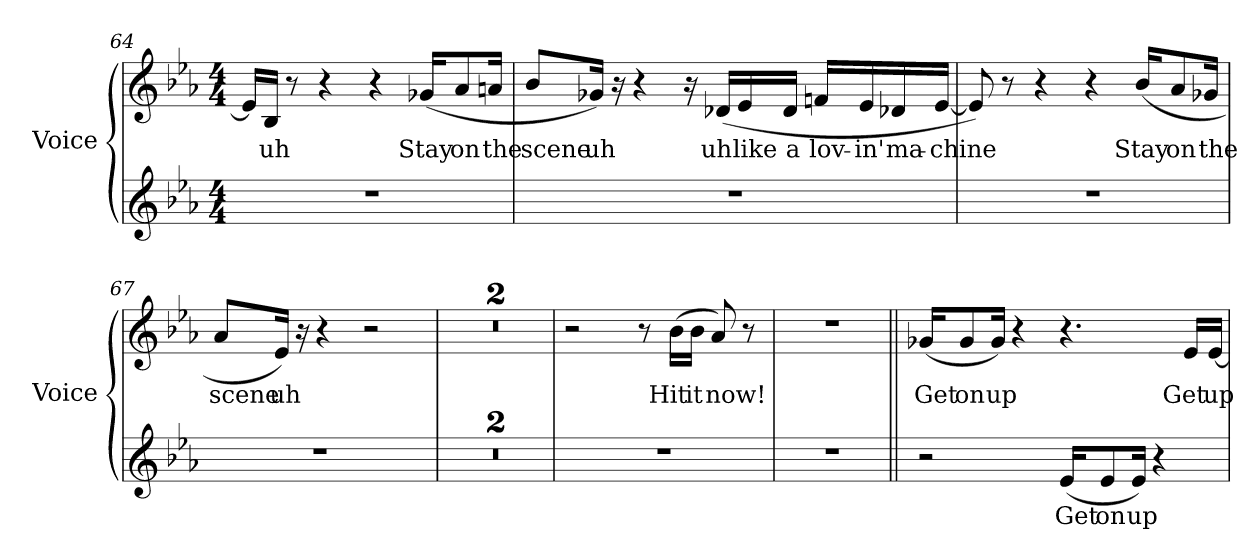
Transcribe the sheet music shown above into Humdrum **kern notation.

**kern	**text	**kern	**text
*part2	*part2	*part1	*part1
*staff2	*staff2	*staff1	*staff1
*I"Voice	*	*I"Voice	*
*I'Voice	*	*I'Voice	*
*clefG2	*	*clefG2	*
*k[b-e-a-]	*	*k[b-e-a-]	*
*E-:	*	*E-:	*
*M4/4	*	*M4/4	*
=64	=64	=64	=64
1r	.	16e-i/LL]	.
!	!	!	!LO:LY:b:color=#000000
.	.	16B-i/JJ	uh
.	.	8r	.
.	.	4r	.
.	.	4r	.
!	!	!	!LO:LY:b:color=#000000
.	.	(16g-Xi/KL	Stay
!	!	!	!LO:LY:b:color=#000000
.	.	8a-i/	on
!	!	!	!LO:LY:b:color=#000000
.	.	16ani/Jk	the
!!LO:LB:g=z
=65	=65	=65	=65
!	!	!	!LO:LY:b:color=#000000
1r	.	8b-i/L	scene
!	!	!	!LO:LY:b:color=#000000
.	.	16g-Xi/Jk)	uh
.	.	16r	.
.	.	4r	.
.	.	16r	.
!	!	!	!LO:LY:b:color=#000000
.	.	(16d-Xi/LL	uh
!	!	!	!LO:LY:b:color=#000000
.	.	16e-i/	like
!	!	!	!LO:LY:b:color=#000000
.	.	16d-i/JJ	a
!	!	!	!LO:LY:b:color=#000000
.	.	16fni/LL	lov-
!	!	!	!LO:LY:b:color=#000000
.	.	16e-i/	-in'
!	!	!	!LO:LY:b:color=#000000
.	.	16d-Xi/	ma-
!	!	!	!LO:LY:b:color=#000000
.	.	[16e-i/JJ	-chine
=66	=66	=66	=66
1r	.	8e-i/])	.
.	.	8r	.
.	.	4r	.
.	.	4r	.
!	!	!	!LO:LY:b:color=#000000
.	.	(16b-i/KL	Stay
!	!	!	!LO:LY:b:color=#000000
.	.	8a-i/	on
!	!	!	!LO:LY:b:color=#000000
.	.	16g-Xi/Jk	the
=67	=67	=67	=67
!	!	!	!LO:LY:b:color=#000000
1r	.	8a-i/L	scene
!	!	!	!LO:LY:b:color=#000000
.	.	16e-i/Jk)	uh
.	.	16r	.
.	.	4r	.
.	.	2r	.
=68	=68	=68	=68
1r	.	1r	.
!!LO:LB:g=z
=69	=69	=69	=69
1r	.	1r	.
=70	=70	=70	=70
1r	.	2r	.
.	.	8r	.
!	!	!	!LO:LY:b:color=#000000
.	.	(16b-i\LL	Hit
!	!	!	!LO:LY:b:color=#000000
.	.	16b-i\JJ	it
!	!	!	!LO:LY:b:color=#000000
.	.	8a-i/)	now!
.	.	8r	.
=71	=71	=71	=71
1r	.	1r	.
=72||	=72||	=72||	=72||
!	!	!	!LO:LY:b:color=#000000
2r	.	(16g-Xi/KL	Get
!	!	!	!LO:LY:b:color=#000000
.	.	8g-i/	on
!	!	!	!LO:LY:b:color=#000000
.	.	16g-i/Jk)	up
.	.	4r	.
!	!LO:LY:b:color=#000000	!	!
(16e-i/KL	Get	4.r	.
!	!LO:LY:b:color=#000000	!	!
8e-i/	on	.	.
!	!LO:LY:b:color=#000000	!	!
16e-i/Jk)	up	.	.
4r	.	.	.
!	!	!	!LO:LY:b:color=#000000
.	.	16e-i/LL	Get
!	!	!	!LO:LY:b:color=#000000
.	.	[16e-i/JJ	up
=	=	=	=
*-	*-	*-	*-
